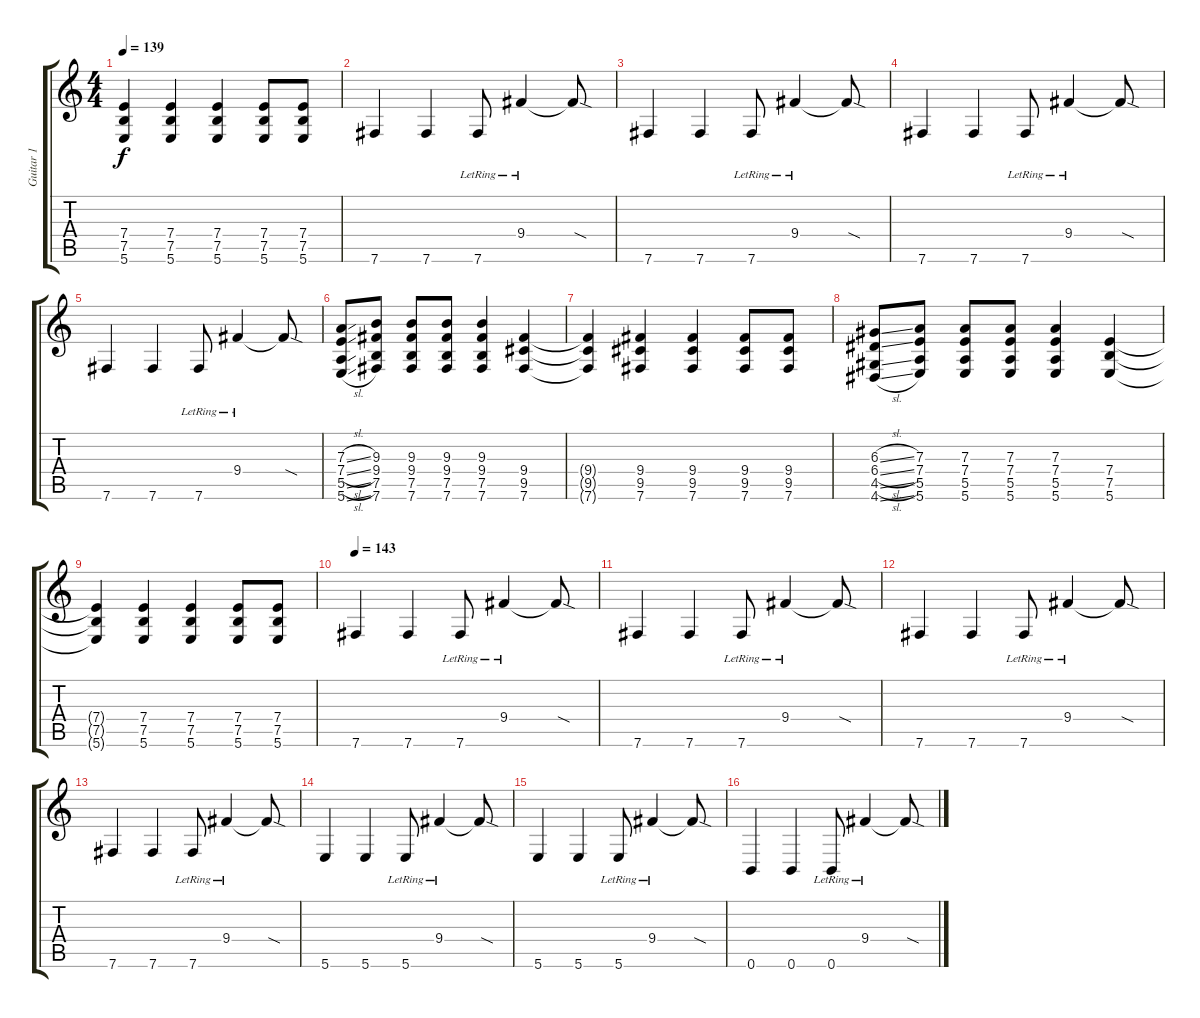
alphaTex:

\track ("Guitar 1" "Guitar 1") {instrument distortionguitar}
\staff {score tabs}
\tuning (B3 Gb3 D3 A2 E2 B1) {hide}
\ts (4 4)
\tempo 139
\clef g2
\ks c
(7.4{t} 7.5{t} 5.6{t}).4{dy f} (7.4 7.5 5.6).4 (7.4 7.5 5.6).4 (7.4 7.5 5.6).8 (7.4 7.5 5.6).8 |
7.6.4 7.6.4 7.6{lr}.8 9.4{lr}.4 9.4{sod t}.8 |
7.6.4 7.6.4 7.6{lr}.8 9.4{lr}.4 9.4{sod t}.8 |
7.6.4 7.6.4 7.6{lr}.8 9.4{lr}.4 9.4{sod t}.8 |
7.6.4 7.6.4 7.6{lr}.8 9.4{lr}.4 9.4{sod t}.8 |
(7.3{sl} 7.4{sl} 5.5{sl} 5.6{sl}).8 (9.3 9.4 7.5 7.6).8 (9.3 9.4 7.5 7.6).8 (9.3 9.4 7.5 7.6).8 (9.3 9.4 7.5 7.6).4 (9.4 9.5 7.6).4 |
(9.4{t} 9.5{t} 7.6{t}).4 (9.4 9.5 7.6).4 (9.4 9.5 7.6).4 (9.4 9.5 7.6).8 (9.4 9.5 7.6).8 |
(6.3{sl} 6.4{sl} 4.5{sl} 4.6{sl}).8 (7.3 7.4 5.5 5.6).8 (7.3 7.4 5.5 5.6).8 (7.3 7.4 5.5 5.6).8 (7.3 7.4 5.5 5.6).4 (7.4 7.5 5.6).4 |
(7.4{t} 7.5{t} 5.6{t}).4 (7.4 7.5 5.6).4 (7.4 7.5 5.6).4 (7.4 7.5 5.6).8 (7.4 7.5 5.6).8 |
\tempo 143
7.6.4 7.6.4 7.6{lr}.8 9.4{lr}.4 9.4{sod t}.8 |
7.6.4 7.6.4 7.6{lr}.8 9.4{lr}.4 9.4{sod t}.8 |
7.6.4 7.6.4 7.6{lr}.8 9.4{lr}.4 9.4{sod t}.8 |
7.6.4 7.6.4 7.6{lr}.8 9.4{lr}.4 9.4{sod t}.8 |
5.6.4 5.6.4 5.6{lr}.8 9.4{lr}.4 9.4{sod t}.8 |
5.6.4 5.6.4 5.6{lr}.8 9.4{lr}.4 9.4{sod t}.8 |
0.6.4 0.6.4 0.6{lr}.8 9.4{lr}.4 9.4{sod t}.8
